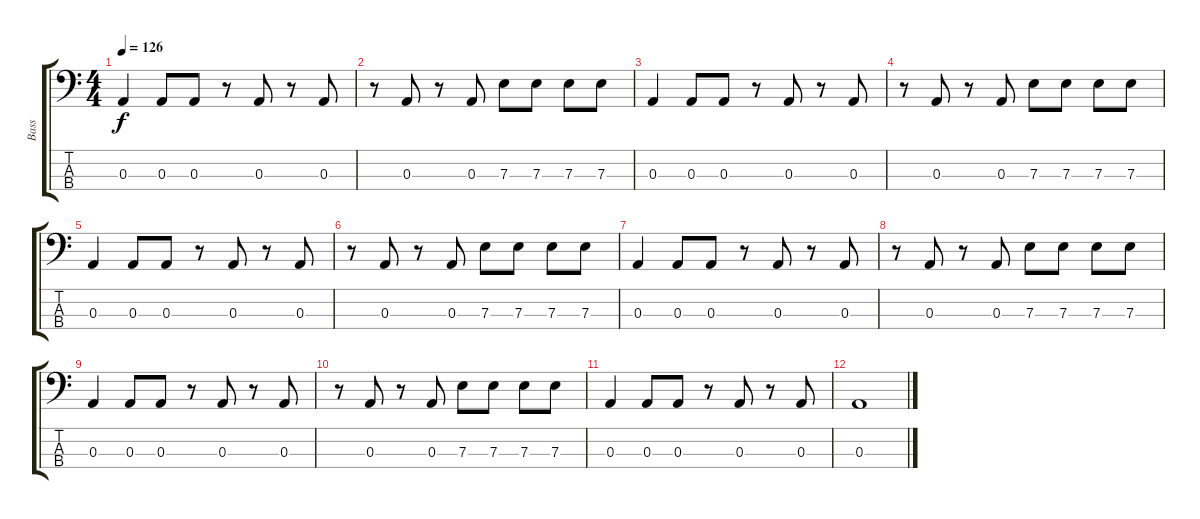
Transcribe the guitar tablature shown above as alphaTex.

\track ("Bass" "Bass") {instrument electricbassfinger}
\staff {score tabs}
\tuning (G2 D2 A1 E1) {hide}
\ts (4 4)
\tempo 126
\clef f4
\ks c
0.3.4{dy f} 0.3.8 0.3.8 r.8 0.3.8 r.8 0.3.8 |
r.8 0.3.8 r.8 0.3.8 7.3.8 7.3.8 7.3.8 7.3.8 |
0.3.4 0.3.8 0.3.8 r.8 0.3.8 r.8 0.3.8 |
r.8 0.3.8 r.8 0.3.8 7.3.8 7.3.8 7.3.8 7.3.8 |
0.3.4 0.3.8 0.3.8 r.8 0.3.8 r.8 0.3.8 |
r.8 0.3.8 r.8 0.3.8 7.3.8 7.3.8 7.3.8 7.3.8 |
0.3.4 0.3.8 0.3.8 r.8 0.3.8 r.8 0.3.8 |
r.8 0.3.8 r.8 0.3.8 7.3.8 7.3.8 7.3.8 7.3.8 |
0.3.4 0.3.8 0.3.8 r.8 0.3.8 r.8 0.3.8 |
r.8 0.3.8 r.8 0.3.8 7.3.8 7.3.8 7.3.8 7.3.8 |
0.3.4 0.3.8 0.3.8 r.8 0.3.8 r.8 0.3.8 |
0.3.1
